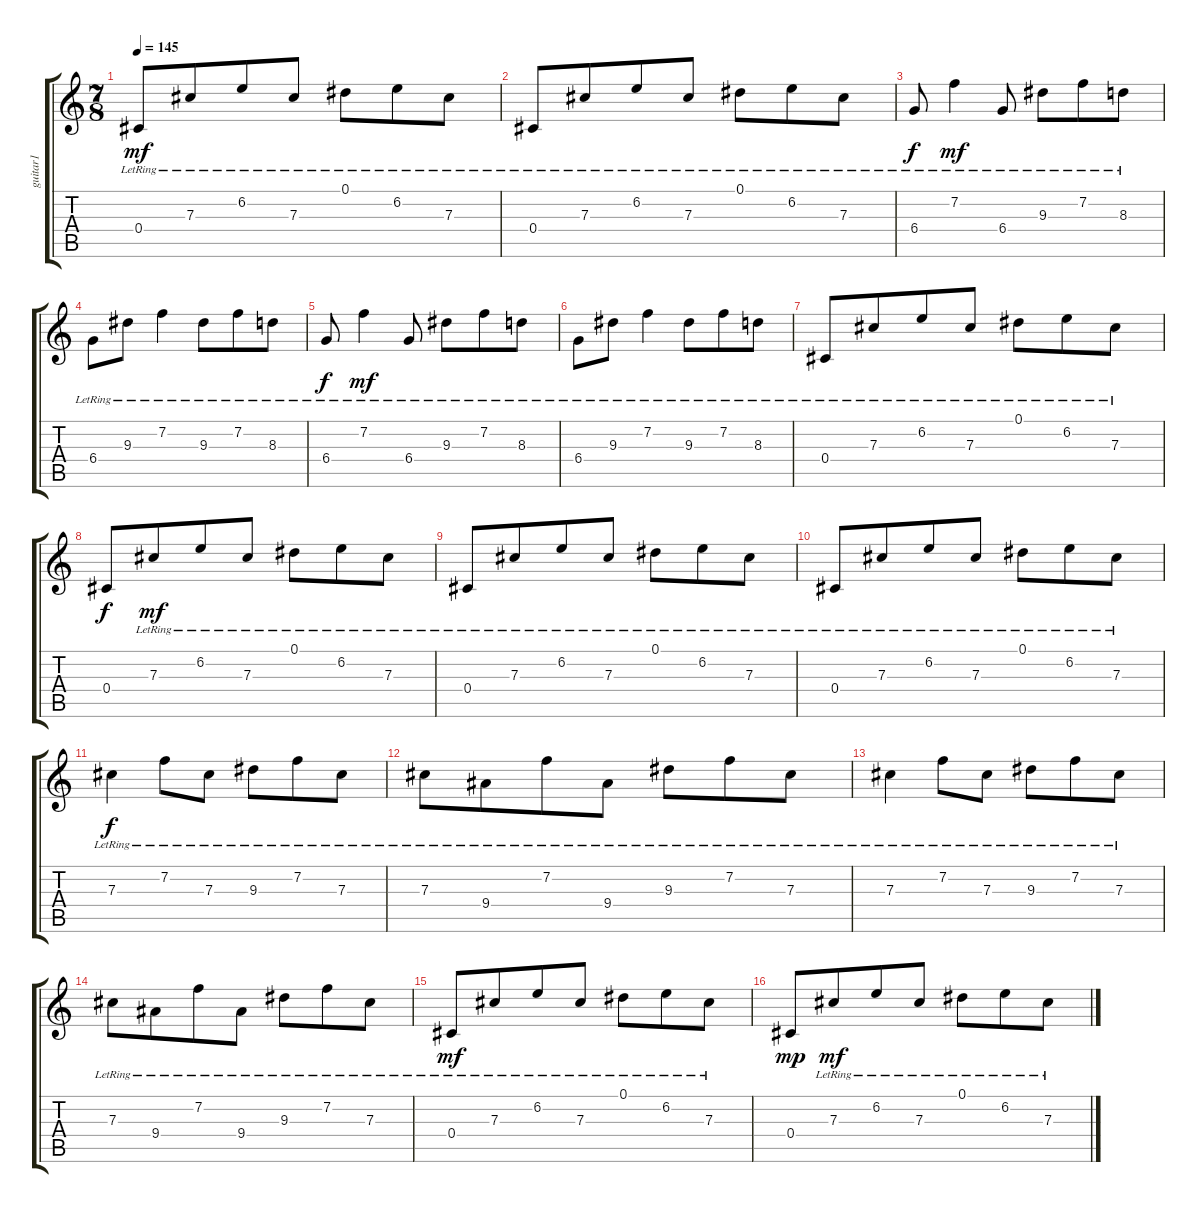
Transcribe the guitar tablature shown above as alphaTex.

\track ("guitar1" "guitar1") {instrument distortionguitar}
\staff {score tabs}
\tuning (Eb4 Bb3 Gb3 Db3 Ab2 Db2) {hide}
\ts (7 8)
\tempo 145
\clef g2
\ks c
0.4{lr}.8{dy mf} 7.3{lr}.8 6.2{lr}.8 7.3{lr}.8 0.1{lr}.8 6.2{lr}.8 7.3{lr}.8 |
0.4{lr}.8 7.3{lr}.8 6.2{lr}.8 7.3{lr}.8 0.1{lr}.8 6.2{lr}.8 7.3{lr}.8 |
6.4{lr}.8{dy f} 7.2{lr}.4{dy mf} 6.4{lr}.8 9.3{lr}.8 7.2{lr}.8 8.3{lr}.8 |
6.4{lr}.8 9.3{lr}.8 7.2{lr}.4 9.3{lr}.8 7.2{lr}.8 8.3{lr}.8 |
6.4{lr}.8{dy f} 7.2{lr}.4{dy mf} 6.4{lr}.8 9.3{lr}.8 7.2{lr}.8 8.3{lr}.8 |
6.4{lr}.8 9.3{lr}.8 7.2{lr}.4 9.3{lr}.8 7.2{lr}.8 8.3{lr}.8 |
0.4{lr}.8 7.3{lr}.8 6.2{lr}.8 7.3{lr}.8 0.1{lr}.8 6.2{lr}.8 7.3{lr}.8 |
0.4.8{dy f} 7.3{lr}.8{dy mf} 6.2{lr}.8 7.3{lr}.8 0.1{lr}.8 6.2{lr}.8 7.3{lr}.8 |
0.4{lr}.8 7.3{lr}.8 6.2{lr}.8 7.3{lr}.8 0.1{lr}.8 6.2{lr}.8 7.3{lr}.8 |
0.4{lr}.8 7.3{lr}.8 6.2{lr}.8 7.3{lr}.8 0.1{lr}.8 6.2{lr}.8 7.3{lr}.8 |
7.3{lr}.4{dy f} 7.2{lr}.8 7.3{lr}.8 9.3{lr}.8 7.2{lr}.8 7.3{lr}.8 |
7.3{lr}.8 9.4{lr}.8 7.2{lr}.8 9.4{lr}.8 9.3{lr}.8 7.2{lr}.8 7.3{lr}.8 |
7.3{lr}.4 7.2{lr}.8 7.3{lr}.8 9.3{lr}.8 7.2{lr}.8 7.3{lr}.8 |
7.3{lr}.8 9.4{lr}.8 7.2{lr}.8 9.4{lr}.8 9.3{lr}.8 7.2{lr}.8 7.3{lr}.8 |
0.4{lr}.8{dy mf} 7.3{lr}.8 6.2{lr}.8 7.3{lr}.8 0.1{lr}.8 6.2{lr}.8 7.3{lr}.8 |
0.4.8{dy mp} 7.3{lr}.8{dy mf} 6.2{lr}.8 7.3{lr}.8 0.1{lr}.8 6.2{lr}.8 7.3{lr}.8
